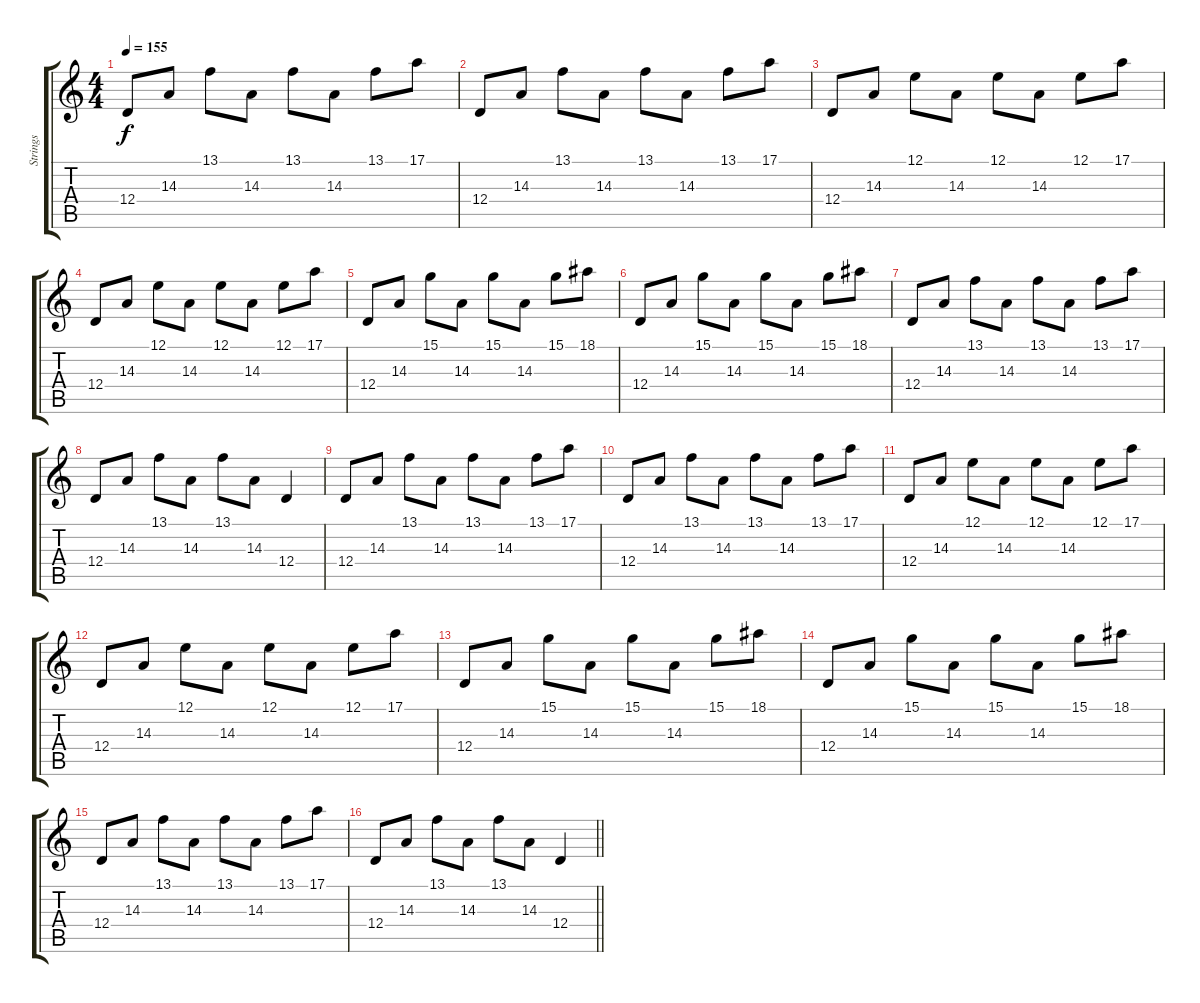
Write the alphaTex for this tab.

\track ("Strings" "Strings") {instrument stringensemble1}
\staff {score tabs}
\tuning (E4 B3 G3 D3 A2 E2) {hide}
\ts (4 4)
\tempo 155
\clef g2
\ks c
12.4.8{dy f} 14.3.8 13.1.8 14.3.8 13.1.8 14.3.8 13.1.8 17.1.8 |
12.4.8 14.3.8 13.1.8 14.3.8 13.1.8 14.3.8 13.1.8 17.1.8 |
12.4.8 14.3.8 12.1.8 14.3.8 12.1.8 14.3.8 12.1.8 17.1.8 |
12.4.8 14.3.8 12.1.8 14.3.8 12.1.8 14.3.8 12.1.8 17.1.8 |
12.4.8 14.3.8 15.1.8 14.3.8 15.1.8 14.3.8 15.1.8 18.1.8 |
12.4.8 14.3.8 15.1.8 14.3.8 15.1.8 14.3.8 15.1.8 18.1.8 |
12.4.8 14.3.8 13.1.8 14.3.8 13.1.8 14.3.8 13.1.8 17.1.8 |
12.4.8 14.3.8 13.1.8 14.3.8 13.1.8 14.3.8 12.4.4 |
12.4.8 14.3.8 13.1.8 14.3.8 13.1.8 14.3.8 13.1.8 17.1.8 |
12.4.8 14.3.8 13.1.8 14.3.8 13.1.8 14.3.8 13.1.8 17.1.8 |
12.4.8 14.3.8 12.1.8 14.3.8 12.1.8 14.3.8 12.1.8 17.1.8 |
12.4.8 14.3.8 12.1.8 14.3.8 12.1.8 14.3.8 12.1.8 17.1.8 |
12.4.8 14.3.8 15.1.8 14.3.8 15.1.8 14.3.8 15.1.8 18.1.8 |
12.4.8 14.3.8 15.1.8 14.3.8 15.1.8 14.3.8 15.1.8 18.1.8 |
12.4.8 14.3.8 13.1.8 14.3.8 13.1.8 14.3.8 13.1.8 17.1.8 |
\barLineRight lightlight
12.4.8 14.3.8 13.1.8 14.3.8 13.1.8 14.3.8 12.4.4
